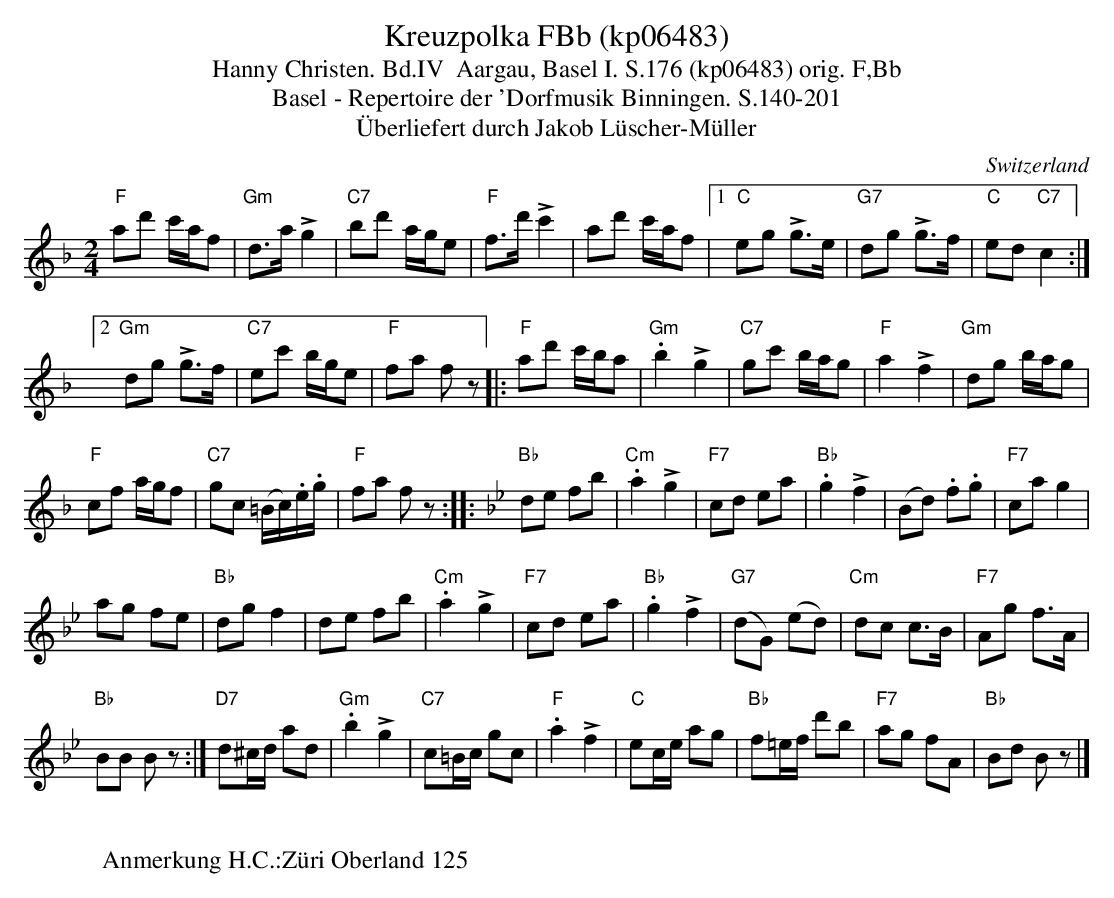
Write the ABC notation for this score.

X:1
T: Kreuzpolka FBb (kp06483)
T:Hanny Christen. Bd.IV  Aargau, Basel I. S.176 (kp06483) orig. F,Bb
T: Basel - Repertoire der 'Dorfmusik Binningen. S.140-201
T:Überliefert durch Jakob Lüscher-Müller
M:2/4
L:1/8
O:Switzerland
K:F major
"F"ad' c'/a/f | "Gm"d>a !>!g2 | "C7"bd' a/g/e | "F"f>d'!>!c'2 | ad' c'/a/f |1 "C"eg !>!g>e | "G7"dg !>!g>f | "C"ed"C7"c2 :|2
"Gm"dg !>!g>f | "C7"ec' b/g/e | "F"fa fz |: "F"ad' c'/b/a | "Gm".b2!>!g2 | "C7"gc' b/a/g | "F"a2!>!f2 | "Gm"dg b/a/g |
"F"cf a/g/f | "C7"gc (=B/c/).e/.g/ | "F"fa fz:: [K:Bb] "Bb"de fb | "Cm".a2!>!g2 | "F7"cd ea | "Bb".g2!>!f2 | (Bd) .f.g | "F7"cag2 |
ag fe | "Bb"dgf2 | de fb | "Cm".a2!>!g2 | "F7"cd ea | "Bb".g2!>!f2 | ("G7"dG) (ed) | "Cm"dc c>B | "F7"Ag f>A |
"Bb"BB Bz :| "D7"d^c/d/  ad | "Gm".b2!>!g2 | "C7"c=B/c/ gc | "F".a2!>!f2 |  "C"ec/e/ ag | "Bb"f=e/f/ d'b | "F7"ag fA | "Bb"Bd Bz |]
W:
W:Anmerkung H.C.:Züri Oberland 125
